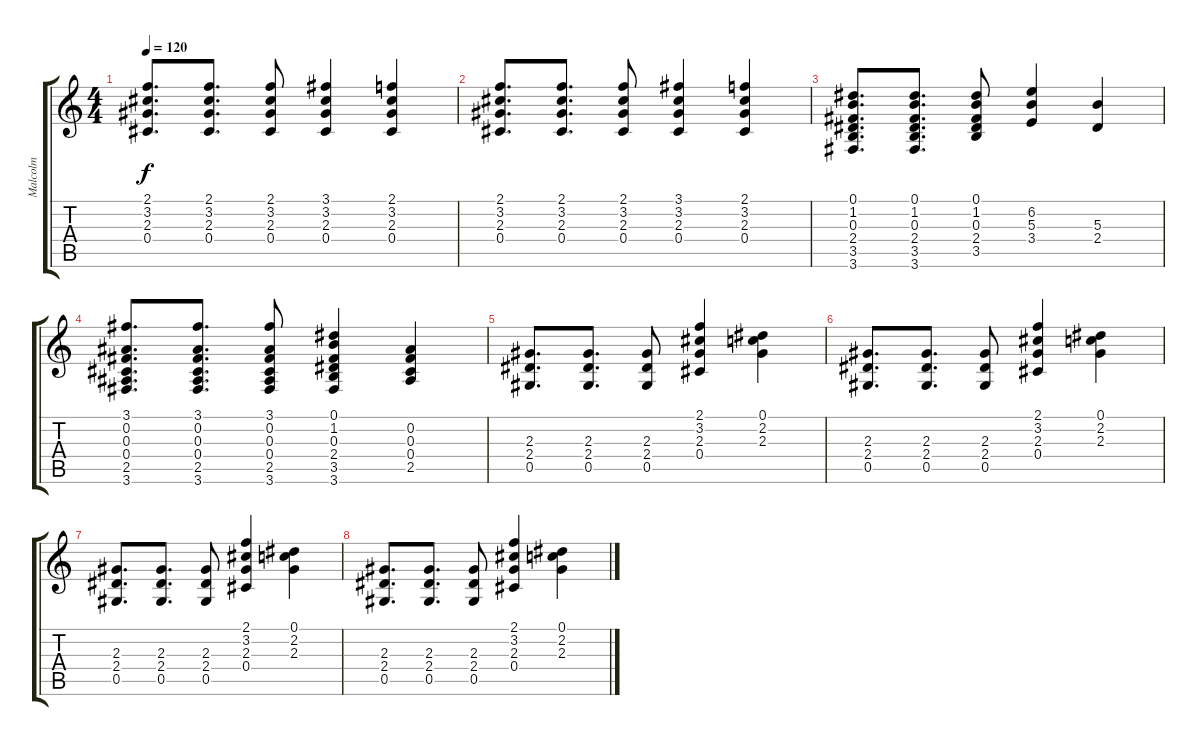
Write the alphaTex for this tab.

\track ("Malcolm" "Malcolm") {instrument distortionguitar}
\staff {score tabs}
\tuning (Eb4 Bb3 Gb3 Db3 Ab2 Eb2) {hide}
\ts (4 4)
\tempo 120
\clef g2
\ks c
(2.1 3.2 2.3 0.4).8{d dy f} (2.1 3.2 2.3 0.4).8{d} (2.1 3.2 2.3 0.4).8 (3.1 3.2 2.3 0.4).4 (2.1 3.2 2.3 0.4).4 |
(2.1 3.2 2.3 0.4).8{d} (2.1 3.2 2.3 0.4).8{d} (2.1 3.2 2.3 0.4).8 (3.1 3.2 2.3 0.4).4 (2.1 3.2 2.3 0.4).4 |
(0.1 1.2 0.3 2.4 3.5 3.6).8{d} (0.1 1.2 0.3 2.4 3.5 3.6).8{d} (0.1 1.2 0.3 2.4 3.5).8 (6.2 5.3 3.4).4 (5.3 2.4).4 |
(3.1 0.2 0.3 0.4 2.5 3.6).8{d} (3.1 0.2 0.3 0.4 2.5 3.6).8{d} (3.1 0.2 0.3 0.4 2.5 3.6).8 (0.1 1.2 0.3 2.4 3.5 3.6).4 (0.2 0.3 0.4 2.5).4 |
(2.3 2.4 0.5).8{d} (2.3 2.4 0.5).8{d} (2.3 2.4 0.5).8 (2.1 3.2 2.3 0.4).4 (0.1 2.2 2.3).4 |
(2.3 2.4 0.5).8{d} (2.3 2.4 0.5).8{d} (2.3 2.4 0.5).8 (2.1 3.2 2.3 0.4).4 (0.1 2.2 2.3).4 |
(2.3 2.4 0.5).8{d} (2.3 2.4 0.5).8{d} (2.3 2.4 0.5).8 (2.1 3.2 2.3 0.4).4 (0.1 2.2 2.3).4 |
(2.3 2.4 0.5).8{d} (2.3 2.4 0.5).8{d} (2.3 2.4 0.5).8 (2.1 3.2 2.3 0.4).4 (0.1 2.2 2.3).4
